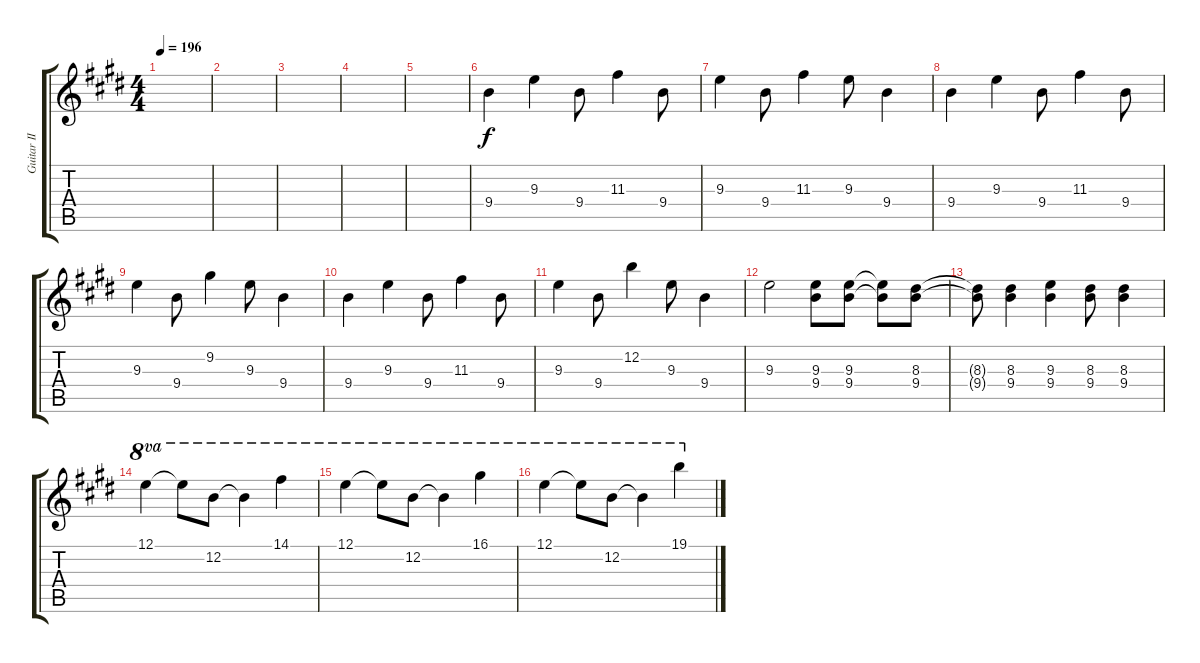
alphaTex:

\track ("Guitar II" "Guitar II") {instrument electricguitarclean}
\staff {score tabs}
\tuning (E4 B3 G3 D3 A2 E2) {hide}
\ts (4 4)
\tempo 196
\clef g2
\ks c#minor
|
\ks e
|
\ks c#minor
|
|
|
\ks e
9.4.4 9.3.4 9.4.8 11.3.4 9.4.8 |
\ks c#minor
9.3.4 9.4.8 11.3.4 9.3.8 9.4.4 |
9.4.4 9.3.4 9.4.8 11.3.4 9.4.8 |
9.3.4 9.4.8 9.2.4 9.3.8 9.4.4 |
\ks e
9.4.4 9.3.4 9.4.8 11.3.4 9.4.8 |
\ks c#minor
9.3.4 9.4.8 12.2.4 9.3.8 9.4.4 |
9.3.2 (9.3 9.4).8 (9.3 9.4).8 (9.3{t} 9.4{t}).8 (8.3 9.4).8 |
(8.3{t} 9.4{t}).8 (8.3 9.4).4 (9.3 9.4).4 (8.3 9.4).8 (8.3 9.4).4 |
12.1.4{ot 8va} 12.1{t}.8{ot 8va} 12.2.8{ot 8va} 12.2{t}.4{ot 8va} 14.1.4{ot 8va} |
12.1.4{ot 8va} 12.1{t}.8{ot 8va} 12.2.8{ot 8va} 12.2{t}.4{ot 8va} 16.1.4{ot 8va} |
12.1.4{ot 8va} 12.1{t}.8{ot 8va} 12.2.8{ot 8va} 12.2{t}.4{ot 8va} 19.1.4{ot 8va}
